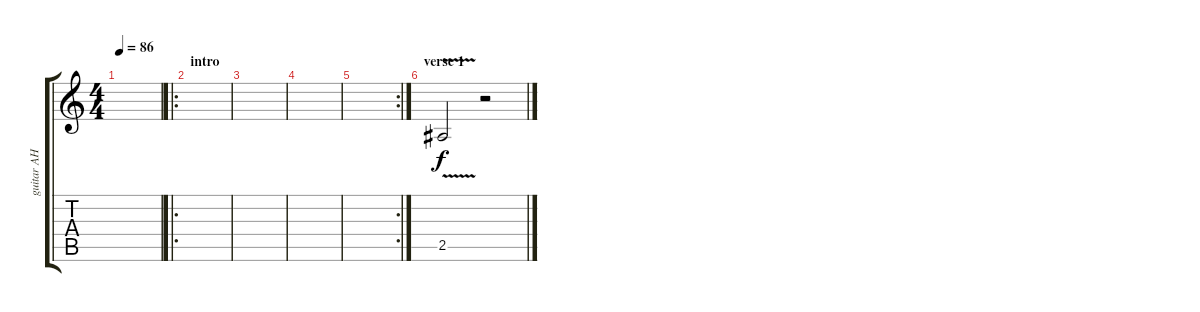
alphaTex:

\track ("guitar AH" "guitar AH") {instrument guitarharmonics}
\staff {score tabs}
\tuning (Eb4 Bb3 Gb3 Db3 Ab2 Eb2) {hide}
\ts (4 4)
\tempo 86
\clef g2
\ks c
|
\ro
\section ("" "intro")
|
|
|
\rc 2
|
\section ("" "verse 1")
2.5{v}.2 r.2
